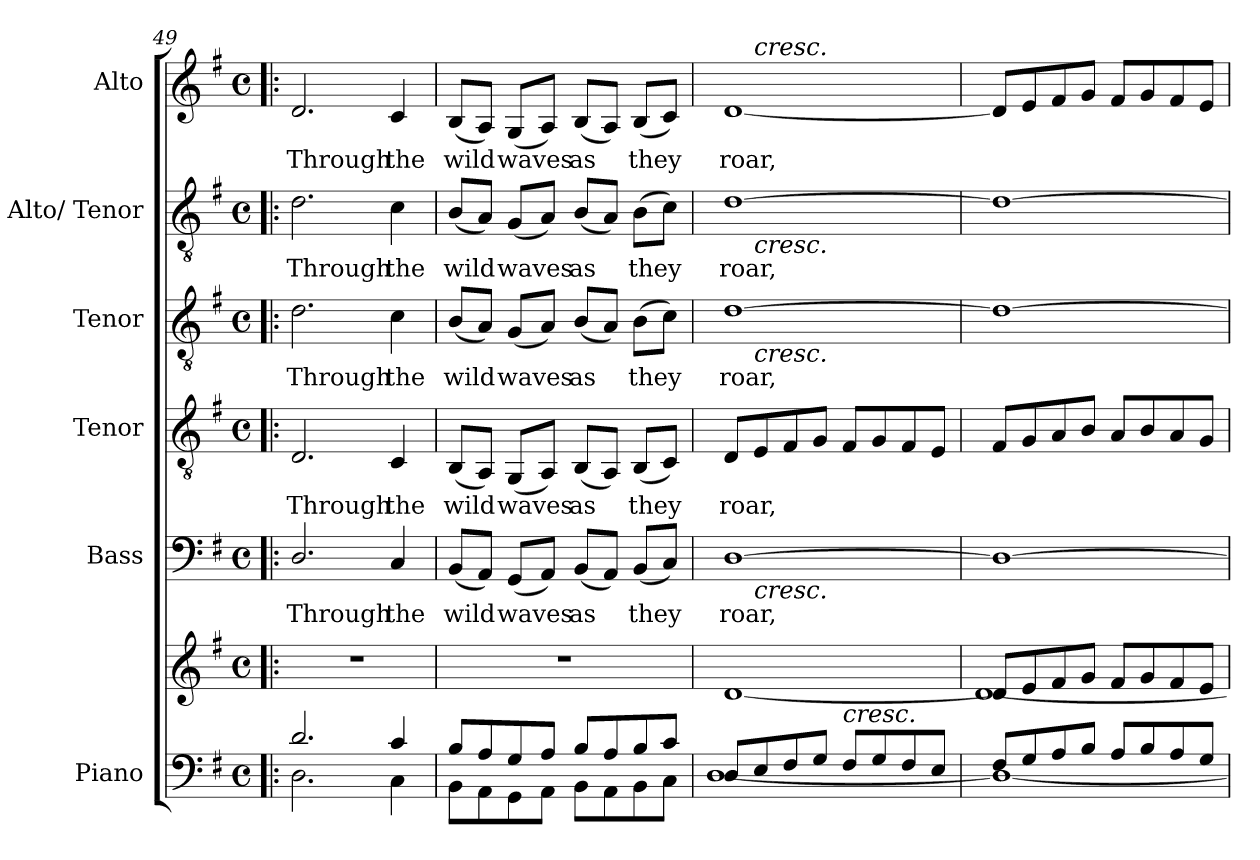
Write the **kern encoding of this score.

**kern	**kern	**kern	**text	**kern	**text	**kern	**text	**kern	**text	**kern	**text
*part6	*part6	*part5	*part5	*part4	*part4	*part3	*part3	*part2	*part2	*part1	*part1
*staff7	*staff6	*staff5	*staff5	*staff4	*staff4	*staff3	*staff3	*staff2	*staff2	*staff1	*staff1
*I"Piano	*	*I"Bass	*	*I"Tenor	*	*I"Tenor	*	*I"Alto/ Tenor	*	*I"Alto	*
*I'Pno.	*	*I'B.	*	*I'T.	*	*I'T.	*	*I'A.	*	*I'A.	*
!!LO:LB:g=z
*clefF4	*clefG2	*clefF4	*	*clefGv2	*	*clefGv2	*	*clefGv2	*	*clefG2	*
*	*	*	*	*ITrd7c12	*	*ITrd7c12	*	*ITrd7c12	*	*	*
*k[f#]	*k[f#]	*k[f#]	*	*k[f#]	*	*k[f#]	*	*k[f#]	*	*k[f#]	*
*G:	*G:	*G:	*	*G:	*	*G:	*	*G:	*	*G:	*
*M4/4	*M4/4	*M4/4	*	*M4/4	*	*M4/4	*	*M4/4	*	*M4/4	*
*met(c)	*met(c)	*met(c)	*	*met(c)	*	*met(c)	*	*met(c)	*	*met(c)	*
=49!|:	=49!|:	=49!|:	=49!|:	=49!|:	=49!|:	=49!|:	=49!|:	=49!|:	=49!|:	=49!|:	=49!|:
*^	*	*	*	*	*	*	*	*	*	*	*
!	!	!	!	!LO:LY:b:color=#000000	!	!	!	!	!	!	!	!
!	!	!	!	!	!	!LO:LY:b:color=#000000	!	!	!	!	!	!
!	!	!	!	!	!	!	!	!LO:LY:b:color=#000000	!	!	!	!
!	!	!	!	!	!	!	!	!	!	!LO:LY:b:color=#000000	!	!
!	!	!	!	!	!	!	!	!	!	!	!	!LO:LY:b:color=#000000
2.di/	2.Di\	1r	2.Di/	Through	2.DDi/	Through	2.Di\	Through	2.Di\	Through	2.di/	Through
!	!	!	!	!LO:LY:b:color=#000000	!	!	!	!	!	!	!	!
!	!	!	!	!	!	!LO:LY:b:color=#000000	!	!	!	!	!	!
!	!	!	!	!	!	!	!	!LO:LY:b:color=#000000	!	!	!	!
!	!	!	!	!	!	!	!	!	!	!LO:LY:b:color=#000000	!	!
!	!	!	!	!	!	!	!	!	!	!	!	!LO:LY:b:color=#000000
4ci/	4Ci\	.	4Ci/	the	4CCi/	the	4Ci\	the	4Ci\	the	4ci/	the
=50	=50	=50	=50	=50	=50	=50	=50	=50	=50	=50	=50	=50
!	!	!	!	!LO:LY:b:color=#000000	!	!	!	!	!	!	!	!
!	!	!	!	!	!	!LO:LY:b:color=#000000	!	!	!	!	!	!
!	!	!	!	!	!	!	!	!LO:LY:b:color=#000000	!	!	!	!
!	!	!	!	!	!	!	!	!	!	!LO:LY:b:color=#000000	!	!
!	!	!	!	!	!	!	!	!	!	!	!	!LO:LY:b:color=#000000
8Bi/L	8BBi\L	1r	(8BBi/L	wild	(8BBBi/L	wild	(8BBi/L	wild	(8BBi/L	wild	(8Bi/L	wild
8Ai/	8AAi\	.	8AAi/J)	.	8AAAi/J)	.	8AAi/J)	.	8AAi/J)	.	8Ai/J)	.
!	!	!	!	!LO:LY:b:color=#000000	!	!	!	!	!	!	!	!
!	!	!	!	!	!	!LO:LY:b:color=#000000	!	!	!	!	!	!
!	!	!	!	!	!	!	!	!LO:LY:b:color=#000000	!	!	!	!
!	!	!	!	!	!	!	!	!	!	!LO:LY:b:color=#000000	!	!
!	!	!	!	!	!	!	!	!	!	!	!	!LO:LY:b:color=#000000
8Gi/	8GGi\	.	(8GGi/L	waves	(8GGGi/L	waves	(8GGi/L	waves	(8GGi/L	waves	(8Gi/L	waves
8Ai/J	8AAi\J	.	8AAi/J)	.	8AAAi/J)	.	8AAi/J)	.	8AAi/J)	.	8Ai/J)	.
!	!	!	!	!LO:LY:b:color=#000000	!	!	!	!	!	!	!	!
!	!	!	!	!	!	!LO:LY:b:color=#000000	!	!	!	!	!	!
!	!	!	!	!	!	!	!	!LO:LY:b:color=#000000	!	!	!	!
!	!	!	!	!	!	!	!	!	!	!LO:LY:b:color=#000000	!	!
!	!	!	!	!	!	!	!	!	!	!	!	!LO:LY:b:color=#000000
8Bi/L	8BBi\L	.	(8BBi/L	as	(8BBBi/L	as	(8BBi/L	as	(8BBi/L	as	(8Bi/L	as
8Ai/	8AAi\	.	8AAi/J)	.	8AAAi/J)	.	8AAi/J)	.	8AAi/J)	.	8Ai/J)	.
!	!	!	!	!LO:LY:b:color=#000000	!	!	!	!	!	!	!	!
!	!	!	!	!	!	!LO:LY:b:color=#000000	!	!	!	!	!	!
!	!	!	!	!	!	!	!	!LO:LY:b:color=#000000	!	!	!	!
!	!	!	!	!	!	!	!	!	!	!LO:LY:b:color=#000000	!	!
!	!	!	!	!	!	!	!	!	!	!	!	!LO:LY:b:color=#000000
8Bi/	8BBi\	.	(8BBi/L	they	(8BBBi/L	they	(8BBi\L	they	(8BBi\L	they	(8Bi/L	they
8ci/J	8Ci\J	.	8Ci/J)	.	8CCi/J)	.	8Ci\J)	.	8Ci\J)	.	8ci/J)	.
=51	=51	=51	=51	=51	=51	=51	=51	=51	=51	=51	=51	=51
!	!	!	!	!LO:LY:b:color=#000000	!	!	!	!	!	!	!	!
!	!	!	!	!	!	!LO:LY:b:color=#000000	!	!	!	!	!	!
!	!	!	!	!	!	!	!	!LO:LY:b:color=#000000	!	!	!	!
!	!	!	!	!	!	!	!	!	!	!LO:LY:b:color=#000000	!	!
!	!	!	!	!	!	!	!	!	!	!	!	!LO:LY:b:color=#000000
*	*	*^	*^	*	*	*	*^	*	*^	*	*^	*
8Di/L	[1Di	[1di	2ryy	[1Di	8ryy	roar,	8DDi/L	roar,	[1Di	8ryy	roar,	[1Di	8ryy	roar,	[1di	8ryy	roar,
!	!	!	!	!	!	!	!	!	!	!	!	!	!	!	!	!LO:TX:a:i:t=cresc.	!
!	!	!	!	!	!	!	!	!	!	!	!	!	!LO:TX:b:i:t=cresc.	!	!	!	!
!	!	!	!	!	!	!	!	!	!	!LO:TX:b:i:t=cresc.	!	!	!	!	!	!	!
!	!	!	!	!	!LO:TX:b:i:t=cresc.	!	!	!	!	!	!	!	!	!	!	!	!
8Ei/	.	.	.	.	2..ryy	.	8EEi/	.	.	2..ryy	.	.	2..ryy	.	.	2..ryy	.
8F#i/	.	.	.	.	.	.	8FF#i/	.	.	.	.	.	.	.	.	.	.
8Gi/J	.	.	.	.	.	.	8GGi/J	.	.	.	.	.	.	.	.	.	.
!	!	!	!LO:TX:b:i:t=cresc.	!	!	!	!	!	!	!	!	!	!	!	!	!	!
8F#i/L	.	.	2ryy	.	.	.	8FF#i/L	.	.	.	.	.	.	.	.	.	.
8Gi/	.	.	.	.	.	.	8GGi/	.	.	.	.	.	.	.	.	.	.
8F#i/	.	.	.	.	.	.	8FF#i/	.	.	.	.	.	.	.	.	.	.
8Ei/J	.	.	.	.	.	.	8EEi/J	.	.	.	.	.	.	.	.	.	.
*	*	*	*	*	*	*	*	*	*v	*v	*	*	*	*	*v	*v	*
*	*	*	*	*v	*v	*	*	*	*	*	*v	*v	*	*	*
=52	=52	=52	=52	=52	=52	=52	=52	=52	=52	=52	=52	=52	=52
8F#i/L	1Di_	8di/L]	[1di	1Di_	.	8FF#i/L	.	1Di_	.	1Di_	.	8di/L]	.
8Gi/	.	8ei/	.	.	.	8GGi/	.	.	.	.	.	8ei/	.
8Ai/	.	8f#i/	.	.	.	8AAi/	.	.	.	.	.	8f#i/	.
8Bi/J	.	8gi/J	.	.	.	8BBi/J	.	.	.	.	.	8gi/J	.
8Ai/L	.	8f#i/L	.	.	.	8AAi/L	.	.	.	.	.	8f#i/L	.
8Bi/	.	8gi/	.	.	.	8BBi/	.	.	.	.	.	8gi/	.
8Ai/	.	8f#i/	.	.	.	8AAi/	.	.	.	.	.	8f#i/	.
8Gi/J	.	8ei/J	.	.	.	8GGi/J	.	.	.	.	.	8ei/J	.
*v	*v	*	*	*	*	*	*	*	*	*	*	*	*
*	*v	*v	*	*	*	*	*	*	*	*	*	*
=	=	=	=	=	=	=	=	=	=	=	=
*-	*-	*-	*-	*-	*-	*-	*-	*-	*-	*-	*-
